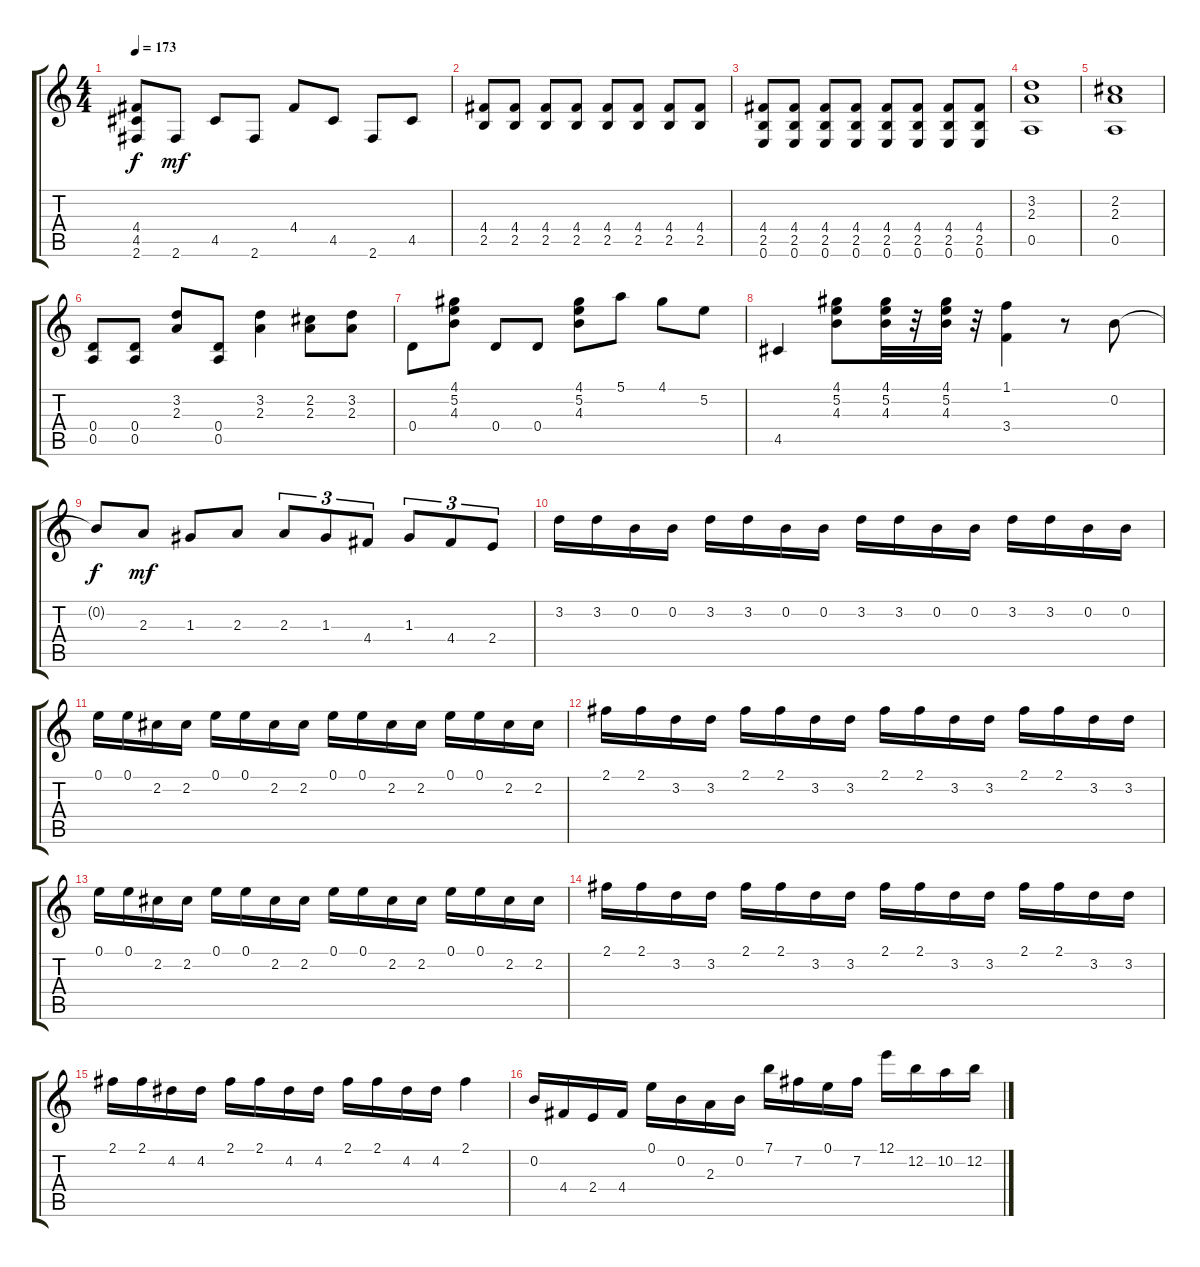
\track "" {instrument distortionguitar}
\staff {score tabs}
\tuning (E4 B3 G3 D3 A2 E2) {hide}
\ts (4 4)
\tempo 173
\clef g2
\ks c
(4.4{t} 4.5{t} 2.6{t}).8{dy f} 2.6.8{dy mf} 4.5.8 2.6.8 4.4.8 4.5.8 2.6.8 4.5.8 |
(4.4 2.5).8 (4.4 2.5).8 (4.4 2.5).8 (4.4 2.5).8 (4.4 2.5).8 (4.4 2.5).8 (4.4 2.5).8 (4.4 2.5).8 |
(4.4 2.5 0.6).8 (4.4 2.5 0.6).8 (4.4 2.5 0.6).8 (4.4 2.5 0.6).8 (4.4 2.5 0.6).8 (4.4 2.5 0.6).8 (4.4 2.5 0.6).8 (4.4 2.5 0.6).8 |
(3.2 2.3 0.5).1 |
(2.2 2.3 0.5).1 |
(0.4 0.5).8 (0.4 0.5).8 (3.2 2.3).8 (0.4 0.5).8 (3.2 2.3).4 (2.2 2.3).8 (3.2 2.3).8 |
0.4.8 (4.1 5.2 4.3).8 0.4.8 0.4.8 (4.1 5.2 4.3).8 5.1.8 4.1.8 5.2.8 |
4.5.4 (4.1 5.2 4.3).8 (4.1 5.2 4.3).32 r.32 (4.1 5.2 4.3).32 r.32 (1.1 3.4).4 r.8 0.2.8 |
0.2{t}.8{dy f} 2.3.8{dy mf} 1.3.8 2.3.8 2.3.8{tu (3 2)} 1.3.8{tu (3 2)} 4.4.8{tu (3 2)} 1.3.8{tu (3 2)} 4.4.8{tu (3 2)} 2.4.8{tu (3 2)} |
3.2.16 3.2.16 0.2.16 0.2.16 3.2.16 3.2.16 0.2.16 0.2.16 3.2.16 3.2.16 0.2.16 0.2.16 3.2.16 3.2.16 0.2.16 0.2.16 |
0.1.16 0.1.16 2.2.16 2.2.16 0.1.16 0.1.16 2.2.16 2.2.16 0.1.16 0.1.16 2.2.16 2.2.16 0.1.16 0.1.16 2.2.16 2.2.16 |
2.1.16 2.1.16 3.2.16 3.2.16 2.1.16 2.1.16 3.2.16 3.2.16 2.1.16 2.1.16 3.2.16 3.2.16 2.1.16 2.1.16 3.2.16 3.2.16 |
0.1.16 0.1.16 2.2.16 2.2.16 0.1.16 0.1.16 2.2.16 2.2.16 0.1.16 0.1.16 2.2.16 2.2.16 0.1.16 0.1.16 2.2.16 2.2.16 |
2.1.16 2.1.16 3.2.16 3.2.16 2.1.16 2.1.16 3.2.16 3.2.16 2.1.16 2.1.16 3.2.16 3.2.16 2.1.16 2.1.16 3.2.16 3.2.16 |
2.1.16 2.1.16 4.2.16 4.2.16 2.1.16 2.1.16 4.2.16 4.2.16 2.1.16 2.1.16 4.2.16 4.2.16 2.1.4 |
0.2.16 4.4.16 2.4.16 4.4.16 0.1.16 0.2.16 2.3.16 0.2.16 7.1.16 7.2.16 0.1.16 7.2.16 12.1.16 12.2.16 10.2.16 12.2.16
